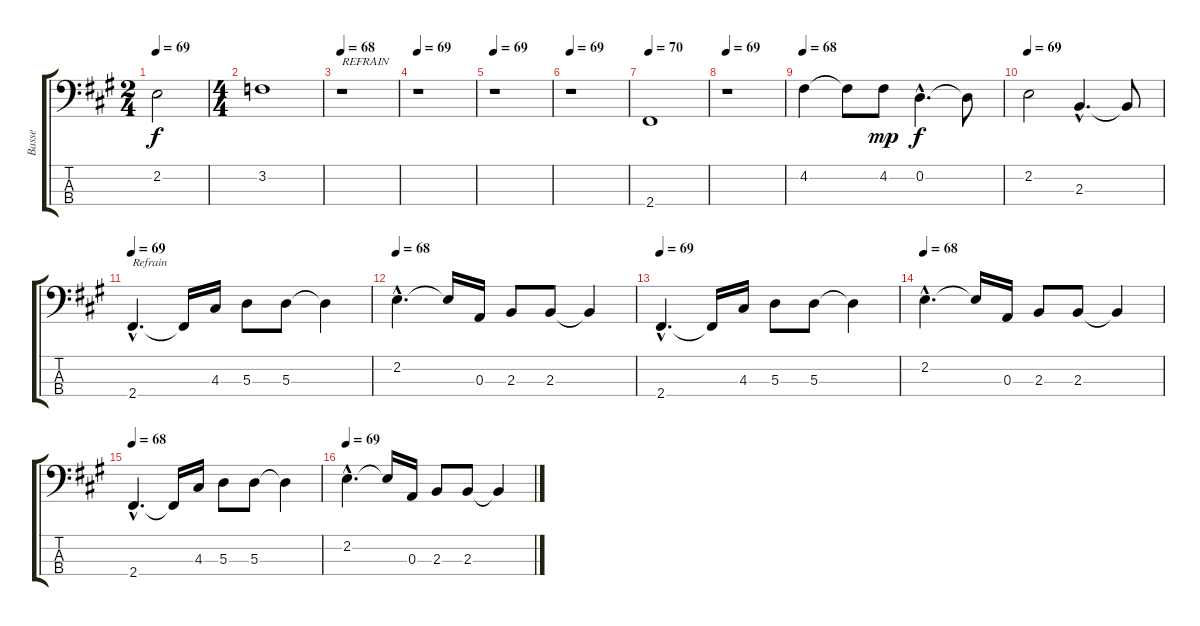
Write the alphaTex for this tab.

\track ("Basse" "Basse") {instrument electricbassfinger}
\staff {score tabs}
\tuning (G2 D2 A1 E1) {hide}
\ts (2 4)
\tempo 69
\clef f4
\ks f#minor
2.2.2{dy f} |
\ts (4 4)
3.2.1 |
\tempo 68
r.1{txt "REFRAIN"} |
\tempo 69
r.1 |
\tempo 69
r.1 |
\tempo 69
r.1 |
\tempo 70
2.4.1 |
\tempo 69
r.1 |
\tempo 68
4.2.4 4.2{t}.8 4.2.8{dy mp} 0.2{hac}.4{d dy f} 0.2{t}.8 |
\tempo 69
2.2.2 2.3{hac}.4{d} 2.3{t}.8 |
\tempo 69
2.4{hac}.4{d txt "Refrain"} 2.4{t}.16 4.3.16 5.3.8 5.3.8 5.3{t}.4 |
\tempo 68
2.2{hac}.4{d} 2.2{t}.16 0.3.16 2.3.8 2.3.8 2.3{t}.4 |
\tempo 69
2.4{hac}.4{d} 2.4{t}.16 4.3.16 5.3.8 5.3.8 5.3{t}.4 |
\tempo 68
2.2{hac}.4{d} 2.2{t}.16 0.3.16 2.3.8 2.3.8 2.3{t}.4 |
\tempo 68
2.4{hac}.4{d} 2.4{t}.16 4.3.16 5.3.8 5.3.8 5.3{t}.4 |
\tempo 69
2.2{hac}.4{d} 2.2{t}.16 0.3.16 2.3.8 2.3.8 2.3{t}.4
